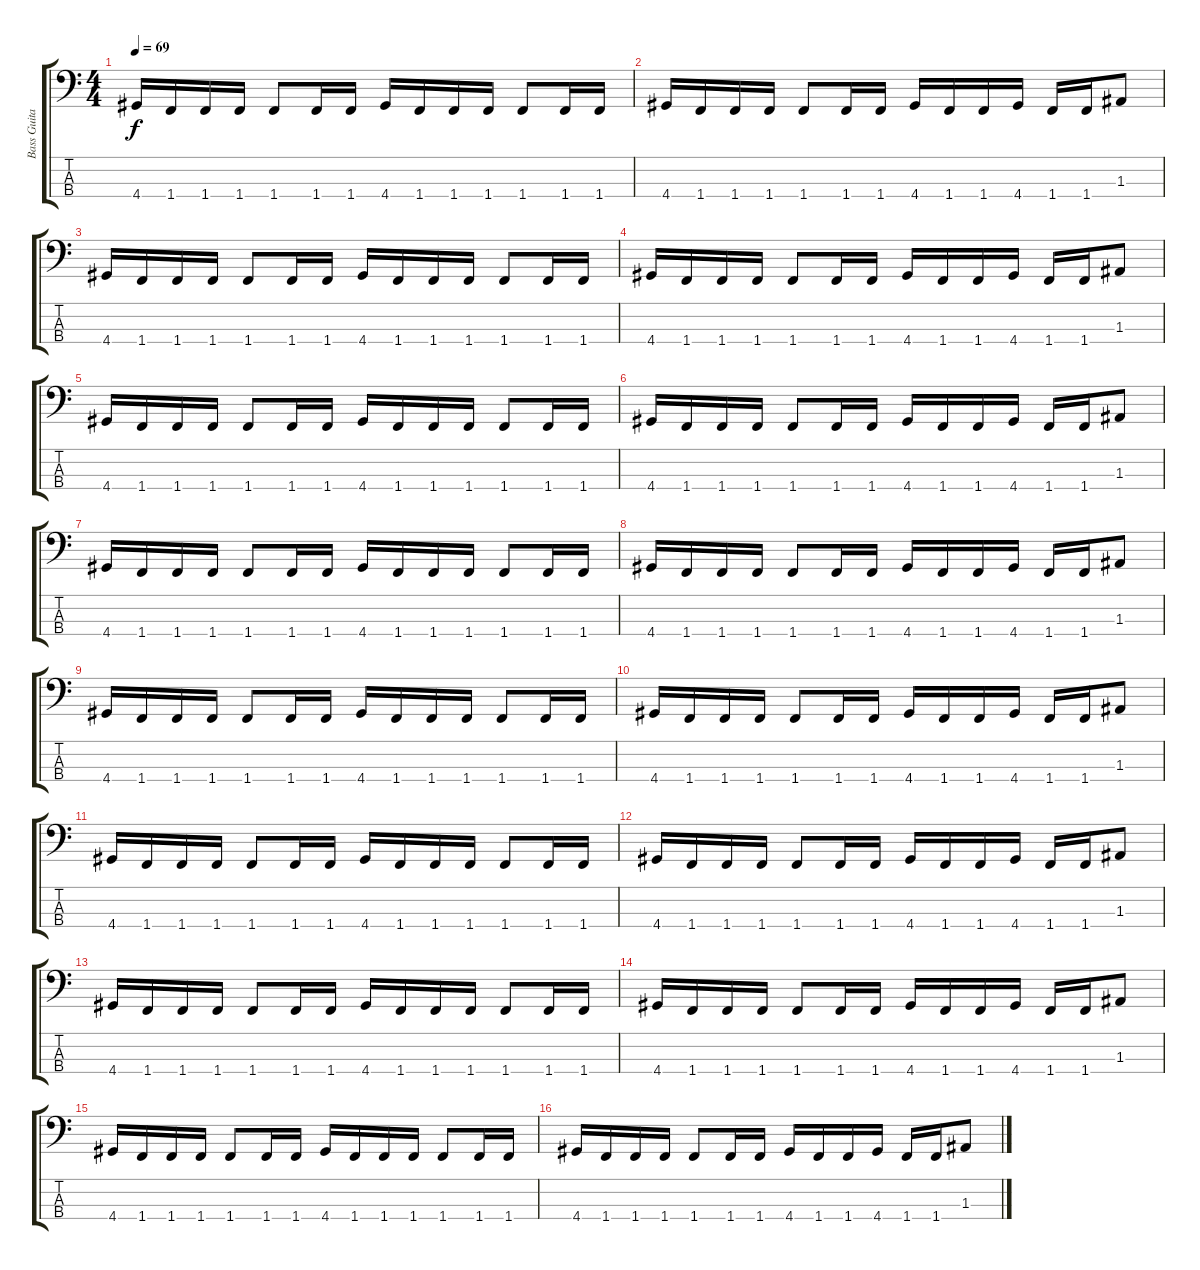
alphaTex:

\track ("Bass Guitar" "Bass Guita") {instrument electricbassfinger}
\staff {score tabs}
\tuning (G2 D2 A1 E1) {hide}
\ts (4 4)
\tempo 69
\clef f4
\ks c
4.4.16{dy f} 1.4.16 1.4.16 1.4.16 1.4.8 1.4.16 1.4.16 4.4.16 1.4.16 1.4.16 1.4.16 1.4.8 1.4.16 1.4.16 |
4.4.16 1.4.16 1.4.16 1.4.16 1.4.8 1.4.16 1.4.16 4.4.16 1.4.16 1.4.16 4.4.16 1.4.16 1.4.16 1.3.8 |
4.4.16 1.4.16 1.4.16 1.4.16 1.4.8 1.4.16 1.4.16 4.4.16 1.4.16 1.4.16 1.4.16 1.4.8 1.4.16 1.4.16 |
4.4.16 1.4.16 1.4.16 1.4.16 1.4.8 1.4.16 1.4.16 4.4.16 1.4.16 1.4.16 4.4.16 1.4.16 1.4.16 1.3.8 |
4.4.16 1.4.16 1.4.16 1.4.16 1.4.8 1.4.16 1.4.16 4.4.16 1.4.16 1.4.16 1.4.16 1.4.8 1.4.16 1.4.16 |
4.4.16 1.4.16 1.4.16 1.4.16 1.4.8 1.4.16 1.4.16 4.4.16 1.4.16 1.4.16 4.4.16 1.4.16 1.4.16 1.3.8 |
4.4.16 1.4.16 1.4.16 1.4.16 1.4.8 1.4.16 1.4.16 4.4.16 1.4.16 1.4.16 1.4.16 1.4.8 1.4.16 1.4.16 |
4.4.16 1.4.16 1.4.16 1.4.16 1.4.8 1.4.16 1.4.16 4.4.16 1.4.16 1.4.16 4.4.16 1.4.16 1.4.16 1.3.8 |
4.4.16 1.4.16 1.4.16 1.4.16 1.4.8 1.4.16 1.4.16 4.4.16 1.4.16 1.4.16 1.4.16 1.4.8 1.4.16 1.4.16 |
4.4.16 1.4.16 1.4.16 1.4.16 1.4.8 1.4.16 1.4.16 4.4.16 1.4.16 1.4.16 4.4.16 1.4.16 1.4.16 1.3.8 |
4.4.16 1.4.16 1.4.16 1.4.16 1.4.8 1.4.16 1.4.16 4.4.16 1.4.16 1.4.16 1.4.16 1.4.8 1.4.16 1.4.16 |
4.4.16 1.4.16 1.4.16 1.4.16 1.4.8 1.4.16 1.4.16 4.4.16 1.4.16 1.4.16 4.4.16 1.4.16 1.4.16 1.3.8 |
4.4.16 1.4.16 1.4.16 1.4.16 1.4.8 1.4.16 1.4.16 4.4.16 1.4.16 1.4.16 1.4.16 1.4.8 1.4.16 1.4.16 |
4.4.16 1.4.16 1.4.16 1.4.16 1.4.8 1.4.16 1.4.16 4.4.16 1.4.16 1.4.16 4.4.16 1.4.16 1.4.16 1.3.8 |
4.4.16 1.4.16 1.4.16 1.4.16 1.4.8 1.4.16 1.4.16 4.4.16 1.4.16 1.4.16 1.4.16 1.4.8 1.4.16 1.4.16 |
4.4.16 1.4.16 1.4.16 1.4.16 1.4.8 1.4.16 1.4.16 4.4.16 1.4.16 1.4.16 4.4.16 1.4.16 1.4.16 1.3.8
